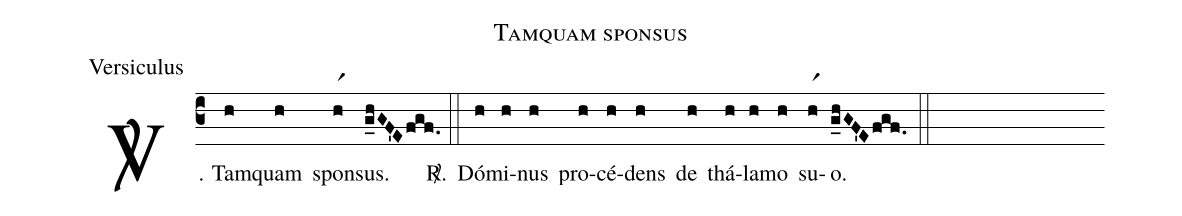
name:Tamquam sponsus;
office-part:Versiculus;
%%
(c3)
<sp>V/</sp>. T{a}m(h)quam(h) spon(hr1)sus.(g_hGF'Efgf.) <sp>R/</sp>.(::)
Dó(h)mi(h)nus(h) pro(h)cé(h)dens(h) de(h) thá(h)la(h)mo(h) su(hr1)o.(g_hGF'Efgf.) (::)
